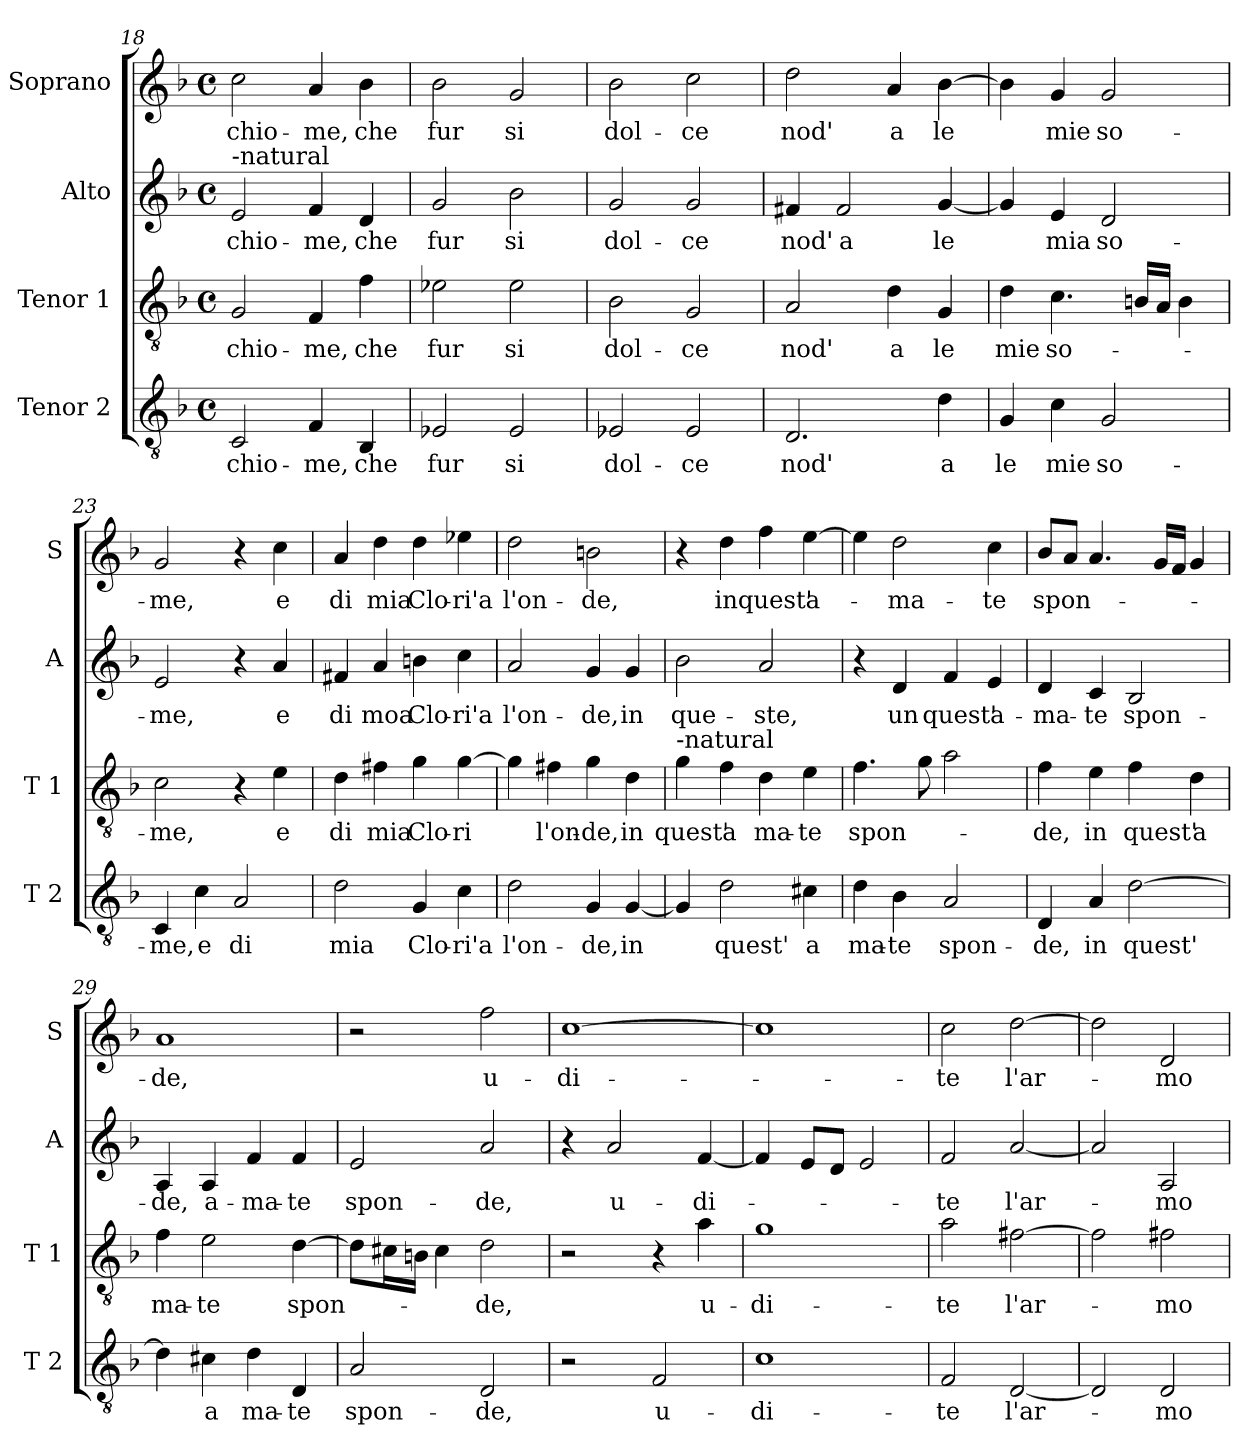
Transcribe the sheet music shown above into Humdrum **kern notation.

**kern	**text	**kern	**text	**kern	**text	**kern	**text
*part4	*part4	*part3	*part3	*part2	*part2	*part1	*part1
*staff4	*staff4	*staff3	*staff3	*staff2	*staff2	*staff1	*staff1
*I"Tenor 2	*	*I"Tenor 1	*	*I"Alto	*	*I"Soprano	*
*I'T 2	*	*I'T 1	*	*I'A	*	*I'S	*
*clefGv2	*	*clefGv2	*	*clefG2	*	*clefG2	*
*k[b-]	*	*k[b-]	*	*k[b-]	*	*k[b-]	*
*F:	*	*F:	*	*F:	*	*F:	*
*M4/4	*	*M4/4	*	*M4/4	*	*M4/4	*
*met(c)	*	*met(c)	*	*met(c)	*	*met(c)	*
=18	=18	=18	=18	=18	=18	=18	=18
!	!	!	!	!LO:TX:a:t=-natural	!	!	!
!	!LO:LY:b	!	!LO:LY:b	!	!LO:LY:b	!	!LO:LY:b
2C/	chio-	2G/	chio-	2e/	chio-	2cc\	chio-
!	!LO:LY:b	!	!LO:LY:b	!	!LO:LY:b	!	!LO:LY:b
4F/	-me,	4F/	-me,	4f/	-me,	4a/	-me,
!	!LO:LY:b	!	!LO:LY:b	!	!LO:LY:b	!	!LO:LY:b
4BB-/	che	4f\	che	4d/	che	4b-\	che
=19	=19	=19	=19	=19	=19	=19	=19
!	!LO:LY:b	!	!LO:LY:b	!	!LO:LY:b	!	!LO:LY:b
2E-X/	fur	2e-X\	fur	2g/	fur	2b-\	fur
!	!LO:LY:b	!	!LO:LY:b	!	!LO:LY:b	!	!LO:LY:b
2E-/	si	2e-\	si	2b-\	si	2g/	si
=20	=20	=20	=20	=20	=20	=20	=20
!	!LO:LY:b	!	!LO:LY:b	!	!LO:LY:b	!	!LO:LY:b
2E-X/	dol-	2B-\	dol-	2g/	dol-	2b-\	dol-
!	!LO:LY:b	!	!LO:LY:b	!	!LO:LY:b	!	!LO:LY:b
2E-/	-ce	2G/	-ce	2g/	-ce	2cc\	-ce
!!LO:LB:g=z
=21	=21	=21	=21	=21	=21	=21	=21
!	!LO:LY:b	!	!LO:LY:b	!	!LO:LY:b	!	!LO:LY:b
2.D/	nod'	2A/	nod'	4f#X/	nod'	2dd\	nod'
!	!	!	!	!	!LO:LY:b	!	!
.	.	.	.	2f#/	a	.	.
!	!	!	!LO:LY:b	!	!	!	!LO:LY:b
.	.	4d\	a	.	.	4a/	a
!	!LO:LY:b	!	!LO:LY:b	!	!LO:LY:b	!	!LO:LY:b
4d\	a	4G/	le	[4g/	le	[4b-\	le
=22	=22	=22	=22	=22	=22	=22	=22
!	!LO:LY:b	!	!LO:LY:b	!	!	!	!
4G/	le	4d\	mie	4g/]	.	4b-\]	.
!	!LO:LY:b	!	!LO:LY:b	!	!LO:LY:b	!	!LO:LY:b
4c\	mie	4.c\	so-	4e/	mia	4g/	mie
!	!LO:LY:b	!	!	!	!LO:LY:b	!	!LO:LY:b
2G/	so-	.	.	2d/	so-	2g/	so-
.	.	16Bn/LL	.	.	.	.	.
.	.	16A/JJ	.	.	.	.	.
.	.	4B\	.	.	.	.	.
=23	=23	=23	=23	=23	=23	=23	=23
!	!LO:LY:b	!	!LO:LY:b	!	!LO:LY:b	!	!LO:LY:b
4C/	-me,	2c\	-me,	2e/	-me,	2g/	-me,
!	!LO:LY:b	!	!	!	!	!	!
4c\	e	.	.	.	.	.	.
!	!LO:LY:b	!	!	!	!	!	!
2A/	di	4r	.	4r	.	4r	.
!	!	!	!LO:LY:b	!	!LO:LY:b	!	!LO:LY:b
.	.	4e\	e	4a/	e	4cc\	e
=24	=24	=24	=24	=24	=24	=24	=24
!	!LO:LY:b	!	!LO:LY:b	!	!LO:LY:b	!	!LO:LY:b
2d\	mia	4d\	di	4f#X/	di	4a/	di
!	!	!	!LO:LY:b	!	!LO:LY:b	!	!LO:LY:b
.	.	4f#X\	mia	4a/	moa	4dd\	mia
!	!LO:LY:b	!	!LO:LY:b	!	!LO:LY:b	!	!LO:LY:b
4G/	Clo-	4g\	Clo-	4bn\	Clo-	4dd\	Clo-
!	!LO:LY:b	!	!LO:LY:b	!	!LO:LY:b	!	!LO:LY:b
4c\	-ri'a	[4g\	-ri	4cc\	-ri'a	4ee-X\	-ri'a
=25	=25	=25	=25	=25	=25	=25	=25
!	!LO:LY:b	!	!	!	!LO:LY:b	!	!LO:LY:b
2d\	l'on-	4g\]	.	2a/	l'on-	2dd\	l'on-
!	!	!	!LO:LY:b	!	!	!	!
.	.	4f#X\	l'on-	.	.	.	.
!	!LO:LY:b	!	!LO:LY:b	!	!LO:LY:b	!	!LO:LY:b
4G/	-de,	4g\	-de,	4g/	-de,	2bn\	-de,
!	!LO:LY:b	!	!LO:LY:b	!	!LO:LY:b	!	!
[4G/	in	4d\	in	4g/	in	.	.
!!LO:LB:g=z
=26	=26	=26	=26	=26	=26	=26	=26
!	!	!LO:TX:a:t=-natural	!	!	!	!	!
!	!	!	!LO:LY:b	!	!LO:LY:b	!	!
4G/]	.	4g\	quest'	2b-\	que-	4r	.
!	!LO:LY:b	!	!LO:LY:b	!	!	!	!LO:LY:b
2d\	quest'	4f\	a	.	.	4dd\	in
!	!	!	!LO:LY:b	!	!LO:LY:b	!	!LO:LY:b
.	.	4d\	ma-	2a/	-ste,	4ff\	quest'
!	!LO:LY:b	!	!LO:LY:b	!	!	!	!LO:LY:b
4c#X\	a	4e\	-te	.	.	[4ee\	a-
=27	=27	=27	=27	=27	=27	=27	=27
!	!LO:LY:b	!	!LO:LY:b	!	!	!	!
4d\	ma-	4.f\	spon-	4r	.	4ee\]	.
!	!LO:LY:b	!	!	!	!LO:LY:b	!	!LO:LY:b
4B-\	-te	.	.	4d/	un	2dd\	-ma-
.	.	8g\	.	.	.	.	.
!	!LO:LY:b	!	!	!	!LO:LY:b	!	!
2A/	spon-	2a\	.	4f/	quest'	.	.
!	!	!	!	!	!LO:LY:b	!	!LO:LY:b
.	.	.	.	4e/	a-	4cc\	-te
=28	=28	=28	=28	=28	=28	=28	=28
!	!LO:LY:b	!	!LO:LY:b	!	!LO:LY:b	!	!LO:LY:b
4D/	-de,	4f\	-de,	4d/	-ma-	8b-/L	spon-
.	.	.	.	.	.	8a/J	.
!	!LO:LY:b	!	!LO:LY:b	!	!LO:LY:b	!	!
4A/	in	4e\	in	4c/	-te	4.a/	.
!	!LO:LY:b	!	!LO:LY:b	!	!LO:LY:b	!	!
[2d\	quest'	4f\	quest'	2B-/	spon-	.	.
.	.	.	.	.	.	16g/LL	.
.	.	.	.	.	.	16f/JJ	.
!	!	!	!LO:LY:b	!	!	!	!
.	.	4d\	a	.	.	4g/	.
=29	=29	=29	=29	=29	=29	=29	=29
!	!	!	!LO:LY:b	!	!LO:LY:b	!	!LO:LY:b
4d\]	.	4f\	ma-	4A/	-de,	1a	-de,
!	!LO:LY:b	!	!LO:LY:b	!	!LO:LY:b	!	!
4c#X\	a	2e\	-te	4A/	a-	.	.
!	!LO:LY:b	!	!	!	!LO:LY:b	!	!
4d\	ma-	.	.	4f/	-ma-	.	.
!	!LO:LY:b	!	!LO:LY:b	!	!LO:LY:b	!	!
4D/	-te	[4d\	spon-	4f/	-te	.	.
=30	=30	=30	=30	=30	=30	=30	=30
!	!LO:LY:b	!	!	!	!LO:LY:b	!	!
2A/	spon-	8d\L]	.	2e/	spon-	2r	.
.	.	16c#X\L	.	.	.	.	.
.	.	16Bn\JJ	.	.	.	.	.
.	.	4c#\	.	.	.	.	.
!	!LO:LY:b	!	!LO:LY:b	!	!LO:LY:b	!	!LO:LY:b
2D/	-de,	2d\	-de,	2a/	-de,	2ff\	u-
=31	=31	=31	=31	=31	=31	=31	=31
!	!	!	!	!	!	!	!LO:LY:b
2r	.	2r	.	4r	.	[1cc	-di-
!	!	!	!	!	!LO:LY:b	!	!
.	.	.	.	2a/	u-	.	.
!	!LO:LY:b	!	!	!	!	!	!
2F/	u-	4r	.	.	.	.	.
!	!	!	!LO:LY:b	!	!LO:LY:b	!	!
.	.	4a\	u-	[4f/	-di-	.	.
!!LO:PB:g=z
=32	=32	=32	=32	=32	=32	=32	=32
!	!LO:LY:b	!	!LO:LY:b	!	!	!	!
1c	-di-	1g	-di-	4f/]	.	1cc]	.
.	.	.	.	8e/L	.	.	.
.	.	.	.	8d/J	.	.	.
.	.	.	.	2e/	.	.	.
=33	=33	=33	=33	=33	=33	=33	=33
!	!LO:LY:b	!	!LO:LY:b	!	!LO:LY:b	!	!LO:LY:b
2F/	-te	2a\	-te	2f/	-te	2cc\	-te
!	!LO:LY:b	!	!LO:LY:b	!	!LO:LY:b	!	!LO:LY:b
[2D/	l'ar-	[2f#X\	l'ar-	[2a/	l'ar-	[2dd\	l'ar-
=34	=34	=34	=34	=34	=34	=34	=34
2D/]	.	2f#\]	.	2a/]	.	2dd\]	.
!	!LO:LY:b	!	!LO:LY:b	!	!LO:LY:b	!	!LO:LY:b
2D/	-mo-	2f#X\	-mo-	2A/	-mo-	2d/	-mo-
=	=	=	=	=	=	=	=
*-	*-	*-	*-	*-	*-	*-	*-
